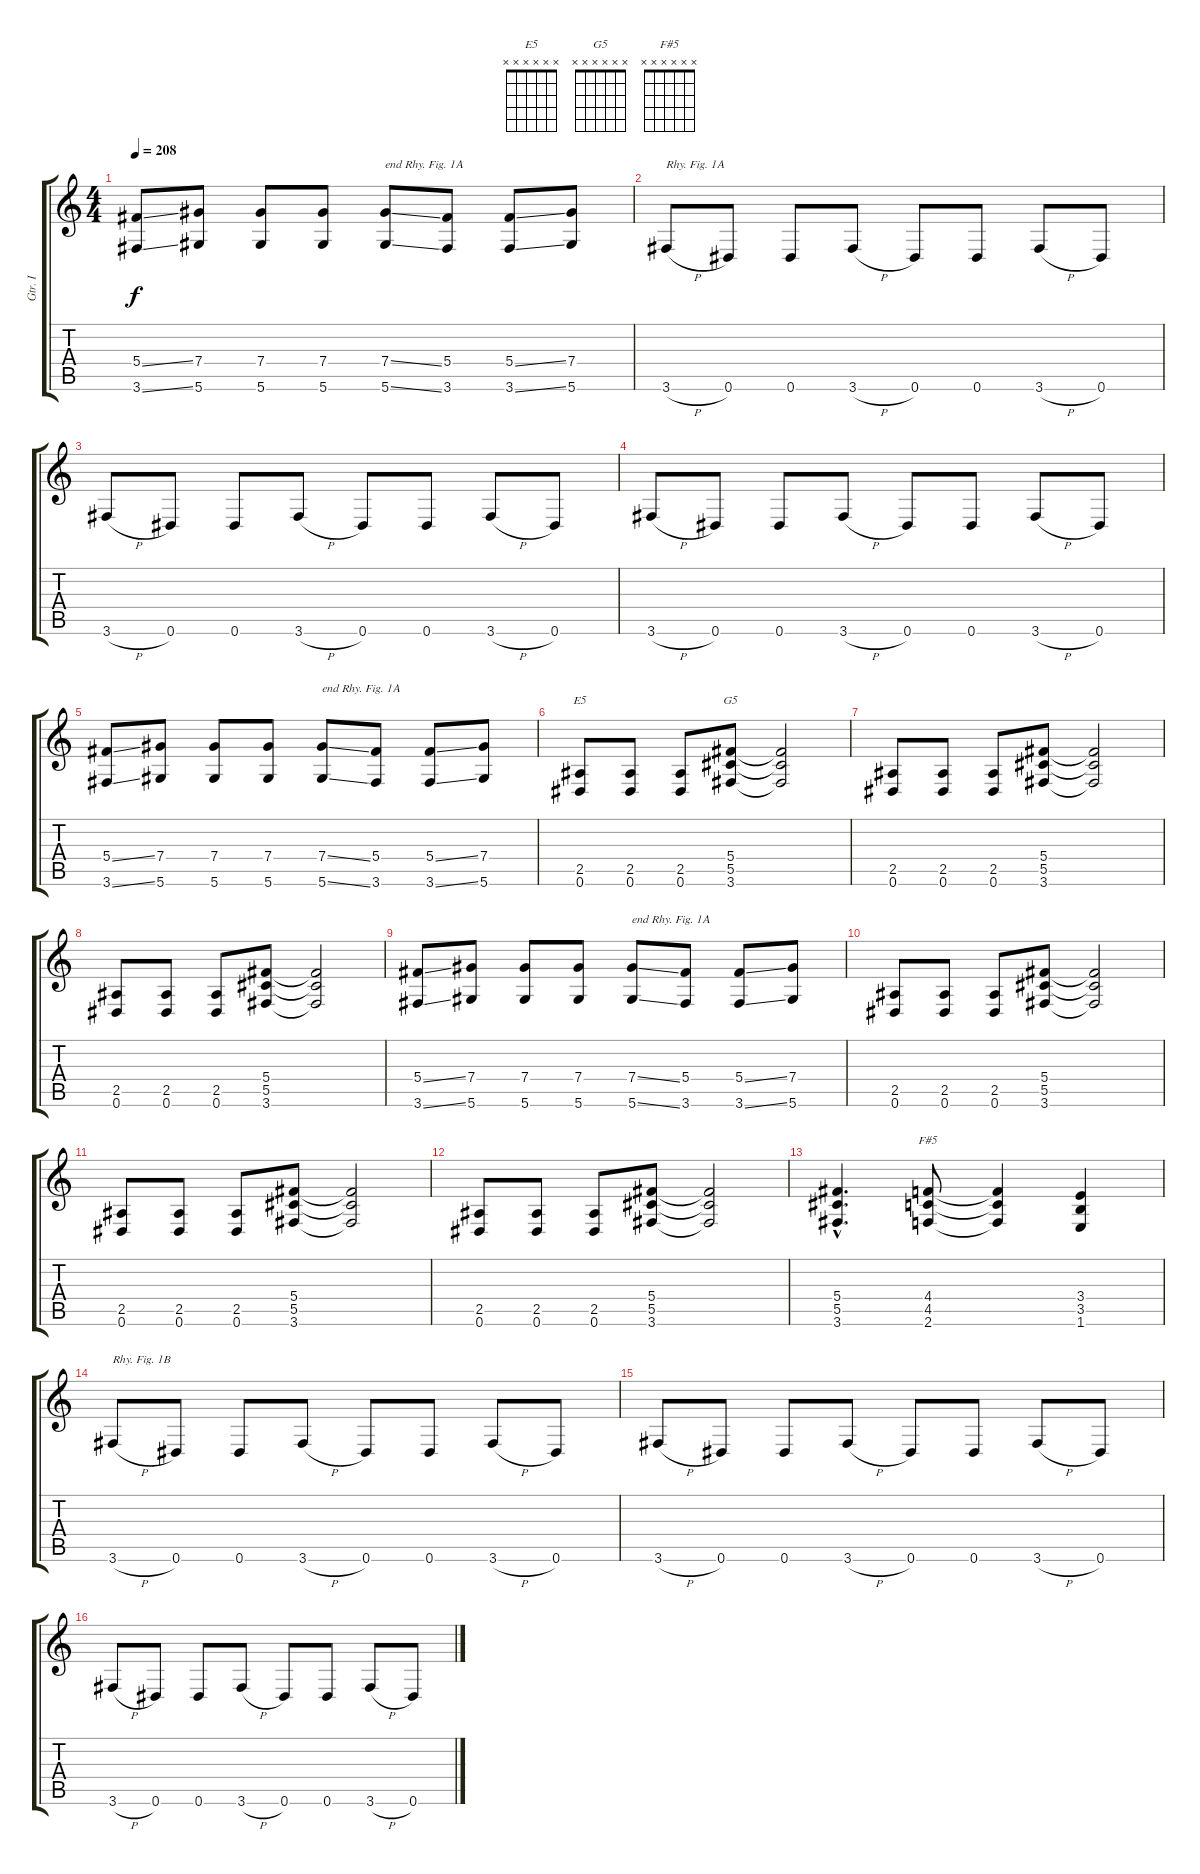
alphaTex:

\track ("Gtr. I" "Gtr. I") {instrument distortionguitar}
\staff {score tabs}
\tuning (Eb4 Bb3 Gb3 Db3 Ab2 Eb2) {hide}
\chord ("E5" x x x x x x) {firstfret 0}
\chord ("G5" x x x x x x) {firstfret 0}
\chord ("F#5" x x x x x x) {firstfret 0}
\ts (4 4)
\tempo 208
\clef g2
\ks c
(5.4{ss} 3.6{ss}).8{dy f} (7.4 5.6).8 (7.4 5.6).8 (7.4 5.6).8 (7.4{ss} 5.6{ss}).8{txt "end Rhy. Fig. 1A"} (5.4 3.6).8 (5.4{ss} 3.6{ss}).8 (7.4 5.6).8 |
3.6{h}.8{txt "Rhy. Fig. 1A"} 0.6.8 0.6.8 3.6{h}.8 0.6.8 0.6.8 3.6{h}.8 0.6.8 |
3.6{h}.8 0.6.8 0.6.8 3.6{h}.8 0.6.8 0.6.8 3.6{h}.8 0.6.8 |
3.6{h}.8 0.6.8 0.6.8 3.6{h}.8 0.6.8 0.6.8 3.6{h}.8 0.6.8 |
(5.4{ss} 3.6{ss}).8 (7.4 5.6).8 (7.4 5.6).8 (7.4 5.6).8 (7.4{ss} 5.6{ss}).8{txt "end Rhy. Fig. 1A"} (5.4 3.6).8 (5.4{ss} 3.6{ss}).8 (7.4 5.6).8 |
(2.5 0.6).8{ch "E5"} (2.5 0.6).8 (2.5 0.6).8 (5.4 5.5 3.6).8{ch "G5"} (5.4{t} 5.5{t} 3.6{t}).2 |
(2.5 0.6).8 (2.5 0.6).8 (2.5 0.6).8 (5.4 5.5 3.6).8 (5.4{t} 5.5{t} 3.6{t}).2 |
(2.5 0.6).8 (2.5 0.6).8 (2.5 0.6).8 (5.4 5.5 3.6).8 (5.4{t} 5.5{t} 3.6{t}).2 |
(5.4{ss} 3.6{ss}).8 (7.4 5.6).8 (7.4 5.6).8 (7.4 5.6).8 (7.4{ss} 5.6{ss}).8{txt "end Rhy. Fig. 1A"} (5.4 3.6).8 (5.4{ss} 3.6{ss}).8 (7.4 5.6).8 |
(2.5 0.6).8 (2.5 0.6).8 (2.5 0.6).8 (5.4 5.5 3.6).8 (5.4{t} 5.5{t} 3.6{t}).2 |
(2.5 0.6).8 (2.5 0.6).8 (2.5 0.6).8 (5.4 5.5 3.6).8 (5.4{t} 5.5{t} 3.6{t}).2 |
(2.5 0.6).8 (2.5 0.6).8 (2.5 0.6).8 (5.4 5.5 3.6).8 (5.4{t} 5.5{t} 3.6{t}).2 |
(5.4{hac} 5.5{hac} 3.6{hac}).4{d} (4.4 4.5 2.6).8{ch "F#5"} (4.4{t} 4.5{t} 2.6{t}).4 (3.4 3.5 1.6).4 |
3.6{h}.8{txt "Rhy. Fig. 1B"} 0.6.8 0.6.8 3.6{h}.8 0.6.8 0.6.8 3.6{h}.8 0.6.8 |
3.6{h}.8 0.6.8 0.6.8 3.6{h}.8 0.6.8 0.6.8 3.6{h}.8 0.6.8 |
3.6{h}.8 0.6.8 0.6.8 3.6{h}.8 0.6.8 0.6.8 3.6{h}.8 0.6.8
